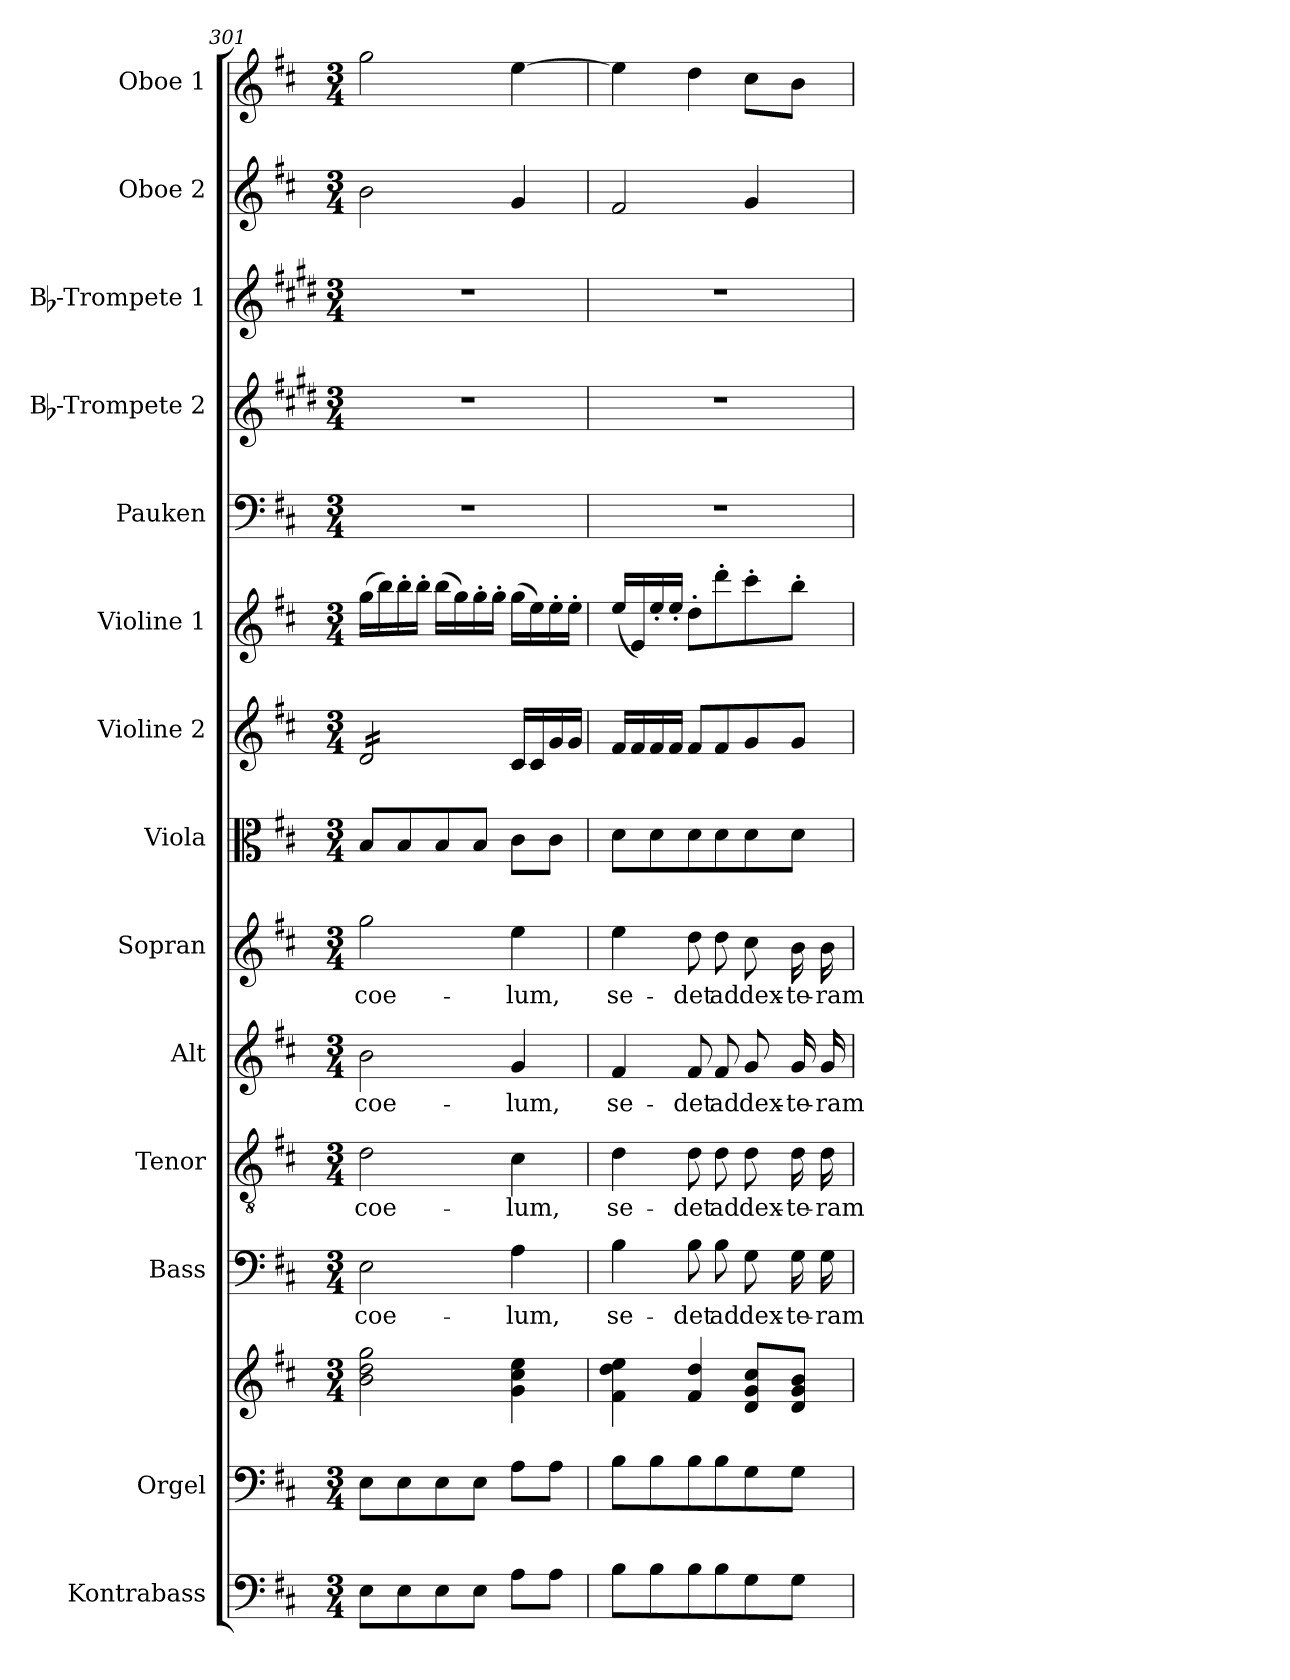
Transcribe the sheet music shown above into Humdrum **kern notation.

**kern	**kern	**kern	**kern	**text	**kern	**text	**kern	**text	**kern	**text	**kern	**kern	**kern	**kern	**kern	**kern	**kern	**kern
*part14	*part13	*part13	*part12	*part12	*part11	*part11	*part10	*part10	*part9	*part9	*part8	*part7	*part6	*part5	*part4	*part3	*part2	*part1
*staff15	*staff14	*staff13	*staff12	*staff12	*staff11	*staff11	*staff10	*staff10	*staff9	*staff9	*staff8	*staff7	*staff6	*staff5	*staff4	*staff3	*staff2	*staff1
*I"Kontrabass	*I"Orgel	*	*I"Bass	*	*I"Tenor	*	*I"Alt	*	*I"Sopran	*	*I"Viola	*I"Violine 2	*I"Violine 1	*I"Pauken	*I"Bb-Trompete 2	*I"Bb-Trompete 1	*I"Oboe 2	*I"Oboe 1
*I'Kb.	*I'Org.	*	*I'B.	*	*I'T.	*	*I'A.	*	*I'S.	*	*I'Vla.	*I'Vl. 2	*I'Vl. 1	*I'Pk.	*I'Bb Trp. 2	*I'Bb Trp. 1	*I'Ob. 2	*I'Ob. 1
*clefF4	*clefF4	*clefG2	*clefF4	*	*clefGv2	*	*clefG2	*	*clefG2	*	*clefC3	*clefG2	*clefG2	*clefF4	*clefG2	*clefG2	*clefG2	*clefG2
*ITrd7c12	*	*	*	*	*	*	*	*	*	*	*	*	*	*	*ITrd1c2	*ITrd1c2	*	*
*k[f#c#]	*k[f#c#]	*k[f#c#]	*k[f#c#]	*	*k[f#c#]	*	*k[f#c#]	*	*k[f#c#]	*	*k[f#c#]	*k[f#c#]	*k[f#c#]	*k[f#c#]	*k[f#c#]	*k[f#c#]	*k[f#c#]	*k[f#c#]
*D:	*D:	*D:	*D:	*	*D:	*	*D:	*	*D:	*	*D:	*D:	*D:	*D:	*D:	*D:	*D:	*D:
*M3/4	*M3/4	*M3/4	*M3/4	*	*M3/4	*	*M3/4	*	*M3/4	*	*M3/4	*M3/4	*M3/4	*M3/4	*M3/4	*M3/4	*M3/4	*M3/4
=301	=301	=301	=301	=301	=301	=301	=301	=301	=301	=301	=301	=301	=301	=301	=301	=301	=301	=301
!	!	!	!	!LO:LY:b	!	!LO:LY:b	!	!LO:LY:b	!	!LO:LY:b	!	!	!	!	!	!	!	!
*	*	*	*	*	*	*	*	*	*	*	*	*tremolo	*	*	*	*	*	*
8EE\L	8E\L	2b\ 2dd\ 2gg\	2E\	coe-	2d\	coe-	2b\	coe-	2gg\	coe-	8B/L	16d/LL	(>16gg\LL	2.r	2.r	2.r	2b\	2gg\
.	.	.	.	.	.	.	.	.	.	.	.	16d/	16bb\)	.	.	.	.	.
8EE\	8E\	.	.	.	.	.	.	.	.	.	8B/	16d/	16bb'>\	.	.	.	.	.
.	.	.	.	.	.	.	.	.	.	.	.	16d/	16bb'>\JJ	.	.	.	.	.
8EE\	8E\	.	.	.	.	.	.	.	.	.	8B/	16d/	(>16bb\LL	.	.	.	.	.
.	.	.	.	.	.	.	.	.	.	.	.	16d/	16gg\)	.	.	.	.	.
8EE\J	8E\J	.	.	.	.	.	.	.	.	.	8B/J	16d/	16gg'>\	.	.	.	.	.
.	.	.	.	.	.	.	.	.	.	.	.	16d/JJ	16gg'>\JJ	.	.	.	.	.
*	*	*	*	*	*	*	*	*	*	*	*	*Xtremolo	*	*	*	*	*	*
!	!	!	!	!LO:LY:b	!	!LO:LY:b	!	!LO:LY:b	!	!LO:LY:b	!	!	!	!	!	!	!	!
8AA\L	8A\L	4g\ 4cc#\ 4ee\	4A\	-lum,	4c#\	-lum,	4g/	-lum,	4ee\	-lum,	8c#\L	16c#/LL	(>16gg\LL	.	.	.	4g/	[4ee\
.	.	.	.	.	.	.	.	.	.	.	.	16c#/	16ee\)	.	.	.	.	.
8AA\J	8A\J	.	.	.	.	.	.	.	.	.	8c#\J	16g/	16ee'>\	.	.	.	.	.
.	.	.	.	.	.	.	.	.	.	.	.	16g/JJ	16ee'>\JJ	.	.	.	.	.
=302	=302	=302	=302	=302	=302	=302	=302	=302	=302	=302	=302	=302	=302	=302	=302	=302	=302	=302
!	!	!	!	!LO:LY:b	!	!LO:LY:b	!	!LO:LY:b	!	!LO:LY:b	!	!	!	!	!	!	!	!
8BB\L	8B\L	4f#\ 4dd\ 4ee\	4B\	se-	4d\	se-	4f#/	se-	4ee\	se-	8d\L	16f#/LL	(<16ee/LL	2.r	2.r	2.r	2f#/	4ee\]
.	.	.	.	.	.	.	.	.	.	.	.	16f#/	16e/)	.	.	.	.	.
8BB\	8B\	.	.	.	.	.	.	.	.	.	8d\	16f#/	16ee'</	.	.	.	.	.
.	.	.	.	.	.	.	.	.	.	.	.	16f#/JJ	16ee'</JJ	.	.	.	.	.
!	!	!	!	!LO:LY:b	!	!LO:LY:b	!	!LO:LY:b	!	!LO:LY:b	!	!	!	!	!	!	!	!
8BB\	8B\	4f#/ 4dd/	8B\	-det	8d\	-det	8f#/	-det	8dd\	-det	8d\	8f#/L	8dd'>\L	.	.	.	.	4dd\
!	!	!	!	!LO:LY:b	!	!LO:LY:b	!	!LO:LY:b	!	!LO:LY:b	!	!	!	!	!	!	!	!
8BB\	8B\	.	8B\	ad	8d\	ad	8f#/	ad	8dd\	ad	8d\	8f#/	8ddd'>\	.	.	.	.	.
!	!	!	!	!LO:LY:b	!	!LO:LY:b	!	!LO:LY:b	!	!LO:LY:b	!	!	!	!	!	!	!	!
8GG\	8G\	8d/ 8g/ 8cc#/L	8G\	dex-	8d\	dex-	8g/	dex-	8cc#\	dex-	8d\	8g/	8ccc#'>\	.	.	.	4g/	8cc#\L
!	!	!	!	!LO:LY:b	!	!LO:LY:b	!	!LO:LY:b	!	!LO:LY:b	!	!	!	!	!	!	!	!
8GG\J	8G\J	8d/ 8g/ 8b/J	16G\	-te-	16d\	-te-	16g/	-te-	16b\	-te-	8d\J	8g/J	8bb'>\J	.	.	.	.	8b\J
!	!	!	!	!LO:LY:b	!	!LO:LY:b	!	!LO:LY:b	!	!LO:LY:b	!	!	!	!	!	!	!	!
.	.	.	16G\	-ram	16d\	-ram	16g/	-ram	16b\	-ram	.	.	.	.	.	.	.	.
=	=	=	=	=	=	=	=	=	=	=	=	=	=	=	=	=	=	=
*-	*-	*-	*-	*-	*-	*-	*-	*-	*-	*-	*-	*-	*-	*-	*-	*-	*-	*-
